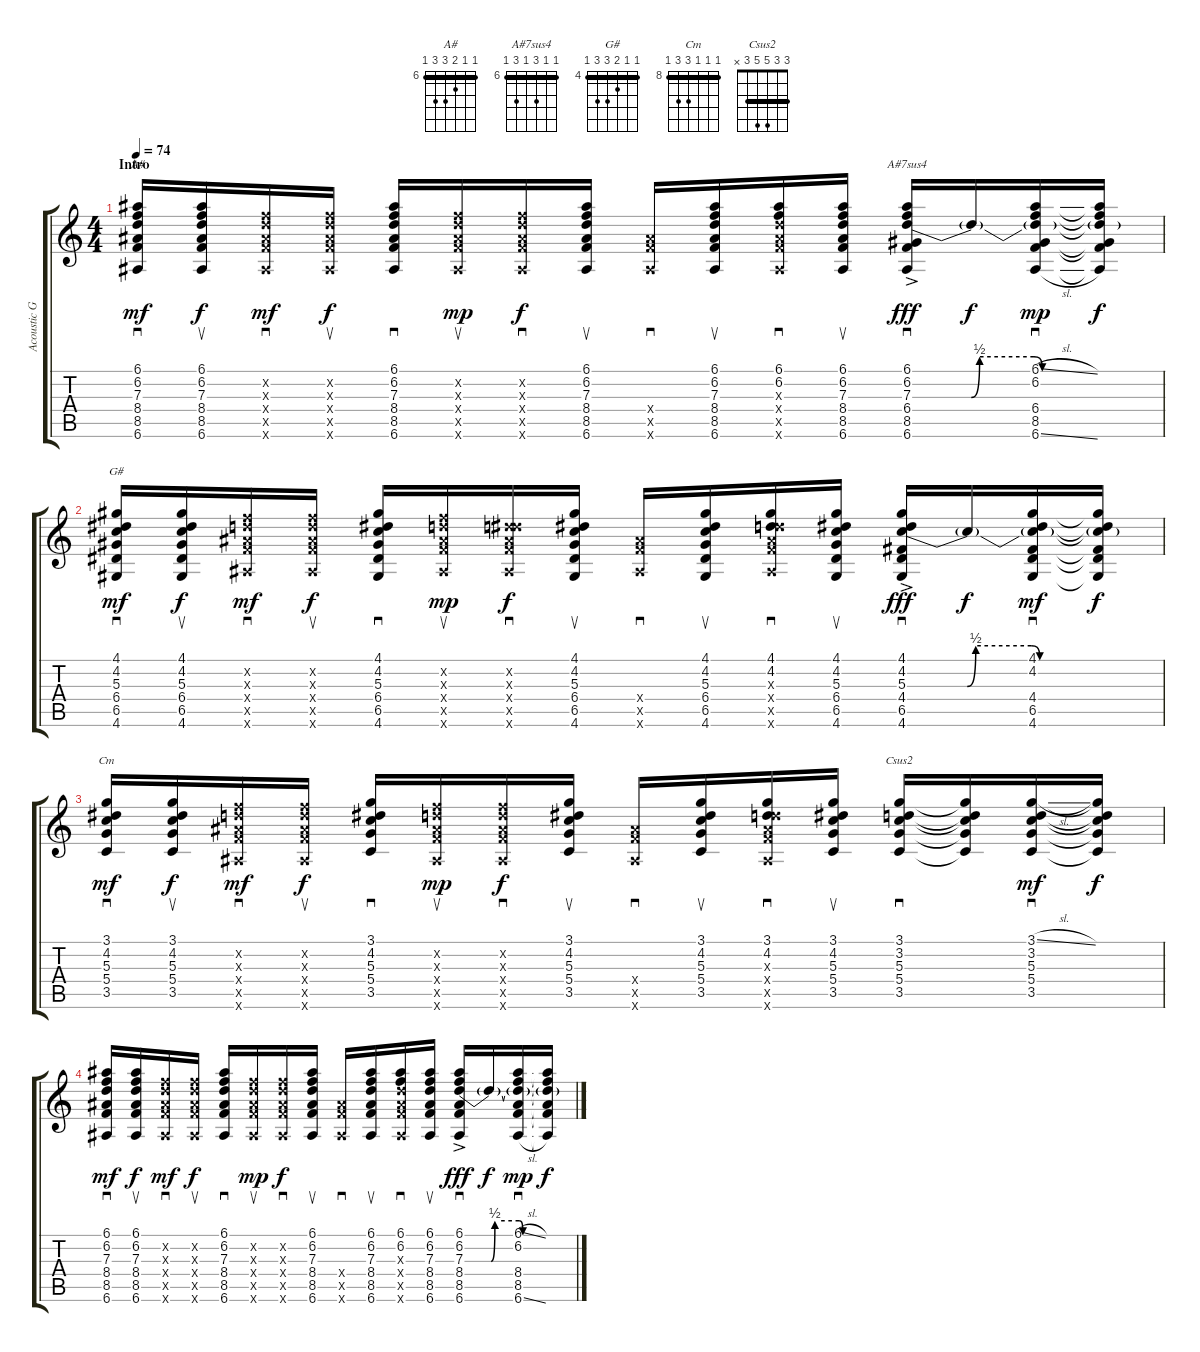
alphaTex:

\track ("Acoustic Guitar" "Acoustic G") {instrument acousticguitarsteel}
\staff {score tabs}
\tuning (E4 B3 G3 D3 A2 E2) {hide}
\chord ("A#" 6 6 7 8 8 6) {firstfret 6 barre 6}
\chord ("A#7sus4" 6 6 8 6 8 6) {firstfret 6 barre 6}
\chord ("G#" 4 4 5 6 6 4) {firstfret 4 barre 4}
\chord ("Cm" 8 8 8 10 10 8) {firstfret 8 barre 8}
\chord ("Csus2" 3 3 5 5 3 x) {barre 3}
\ts (4 4)
\section ("" "Intro")
\tempo 74
\clef g2
\ks c
(6.1 6.2 7.3 8.4 8.5 6.6).16{sd ch "A#" dy mf instrument acousticguitarsteel} (6.1 6.2 7.3 8.4 8.5 6.6).16{su dy f} (6.2{x} 7.3{x} 8.4{x} 8.5{x} 6.6{x}).16{sd dy mf} (6.2{x} 7.3{x} 8.4{x} 8.5{x} 6.6{x}).16{su dy f} (6.1 6.2 7.3 8.4 8.5 6.6).16{sd} (6.2{x} 7.3{x} 8.4{x} 8.5{x} 6.6{x}).16{su dy mp} (6.2{x} 7.3{x} 8.4{x} 8.5{x} 6.6{x}).16{sd dy f} (6.1 6.2 7.3 8.4 8.5 6.6).16{su} (8.4{x} 8.5{x} 6.6{x}).16{sd} (6.1 6.2 7.3 8.4 8.5 6.6).16{su} (6.1 6.2 7.3{x} 8.4{x} 8.5{x} 6.6{x}).16{sd} (6.1 6.2 7.3 8.4 8.5 6.6).16{su} (6.1 6.2 7.3{be (custom 0 0 14 0 16 2 29 2 31 0 45 0 60 0) ac} 6.4 8.5 6.6).16{sd ch "A#7sus4" dy fff} 7.3{t}.16{dy f} (6.1{sl} 6.2 7.3{t} 6.4 8.5 6.6{sl}).16{sd dy mp} (6.1{t} 6.2{t} 7.3{t} 6.4{t} 8.5{t} 6.6{t}).16{dy f} |
(4.1 4.2 5.3 6.4 6.5 4.6).16{sd ch "G#" dy mf} (4.1 4.2 5.3 6.4 6.5 4.6).16{su dy f} (6.2{x} 7.3{x} 8.4{x} 8.5{x} 6.6{x}).16{sd dy mf} (6.2{x} 7.3{x} 8.4{x} 8.5{x} 6.6{x}).16{su dy f} (4.1 4.2 5.3 6.4 6.5 4.6).16{sd} (6.2{x} 7.3{x} 8.4{x} 8.5{x} 6.6{x}).16{su dy mp} (4.2{x} 7.3{x} 8.4{x} 8.5{x} 6.6{x}).16{sd dy f} (4.1 4.2 5.3 6.4 6.5 4.6).16{su} (8.4{x} 8.5{x} 6.6{x}).16{sd} (4.1 4.2 5.3 6.4 6.5 4.6).16{su} (4.1 4.2 7.3{x} 8.4{x} 8.5{x} 6.6{x}).16{sd} (4.1 4.2 5.3 6.4 6.5 4.6).16{su} (4.1 4.2 5.3{be (custom 0 0 14 0 16 2 29 2 31 0 45 0 60 0) ac} 4.4 6.5 4.6).16{sd dy fff} 5.3{t}.16{dy f} (4.1 4.2 5.3{t} 4.4 6.5 4.6).16{sd dy mf} (4.1{t} 4.2{t} 5.3{t} 4.4{t} 6.5{t} 4.6{t}).16{dy f} |
(3.1 4.2 5.3 5.4 3.5).16{sd ch "Cm" dy mf} (3.1 4.2 5.3 5.4 3.5).16{su dy f} (6.2{x} 7.3{x} 8.4{x} 8.5{x} 6.6{x}).16{sd dy mf} (6.2{x} 7.3{x} 8.4{x} 8.5{x} 6.6{x}).16{su dy f} (3.1 4.2 5.3 5.4 3.5).16{sd} (6.2{x} 7.3{x} 8.4{x} 8.5{x} 6.6{x}).16{su dy mp} (6.2{x} 7.3{x} 8.4{x} 8.5{x} 6.6{x}).16{sd dy f} (3.1 4.2 5.3 5.4 3.5).16{su} (8.4{x} 8.5{x} 6.6{x}).16{sd} (3.1 4.2 5.3 5.4 3.5).16{su} (3.1 4.2 7.3{x} 8.4{x} 8.5{x} 6.6{x}).16{sd} (3.1 4.2 5.3 5.4 3.5).16{su} (3.1 3.2 5.3 5.4 3.5).16{sd ch "Csus2"} (3.1{t} 3.2{t} 5.3{t} 5.4{t} 3.5{t}).16 (3.1{sl} 3.2 5.3 5.4 3.5).16{sd dy mf} (3.1{t} 3.2{t} 5.3{t} 5.4{t} 3.5{t}).16{dy f} |
(6.1 6.2 7.3 8.4 8.5 6.6).16{sd dy mf} (6.1 6.2 7.3 8.4 8.5 6.6).16{su dy f} (6.2{x} 7.3{x} 8.4{x} 8.5{x} 6.6{x}).16{sd dy mf} (6.2{x} 7.3{x} 8.4{x} 8.5{x} 6.6{x}).16{su dy f} (6.1 6.2 7.3 8.4 8.5 6.6).16{sd} (6.2{x} 7.3{x} 8.4{x} 8.5{x} 6.6{x}).16{su dy mp} (6.2{x} 7.3{x} 8.4{x} 8.5{x} 6.6{x}).16{sd dy f} (6.1 6.2 7.3 8.4 8.5 6.6).16{su} (8.4{x} 8.5{x} 6.6{x}).16{sd} (6.1 6.2 7.3 8.4 8.5 6.6).16{su} (6.1 6.2 7.3{x} 8.4{x} 8.5{x} 6.6{x}).16{sd} (6.1 6.2 7.3 8.4 8.5 6.6).16{su} (6.1 6.2 7.3{be (custom 0 0 14 0 16 2 29 2 31 0 45 0 60 0) ac} 8.4 8.5 6.6).16{sd dy fff} 7.3{t}.16{dy f} (6.1{sl} 6.2 7.3{t} 8.4 8.5 6.6{sl}).16{sd dy mp} (6.1{t} 6.2{t} 7.3{t} 8.4{t} 8.5{t} 6.6{t}).16{dy f}
